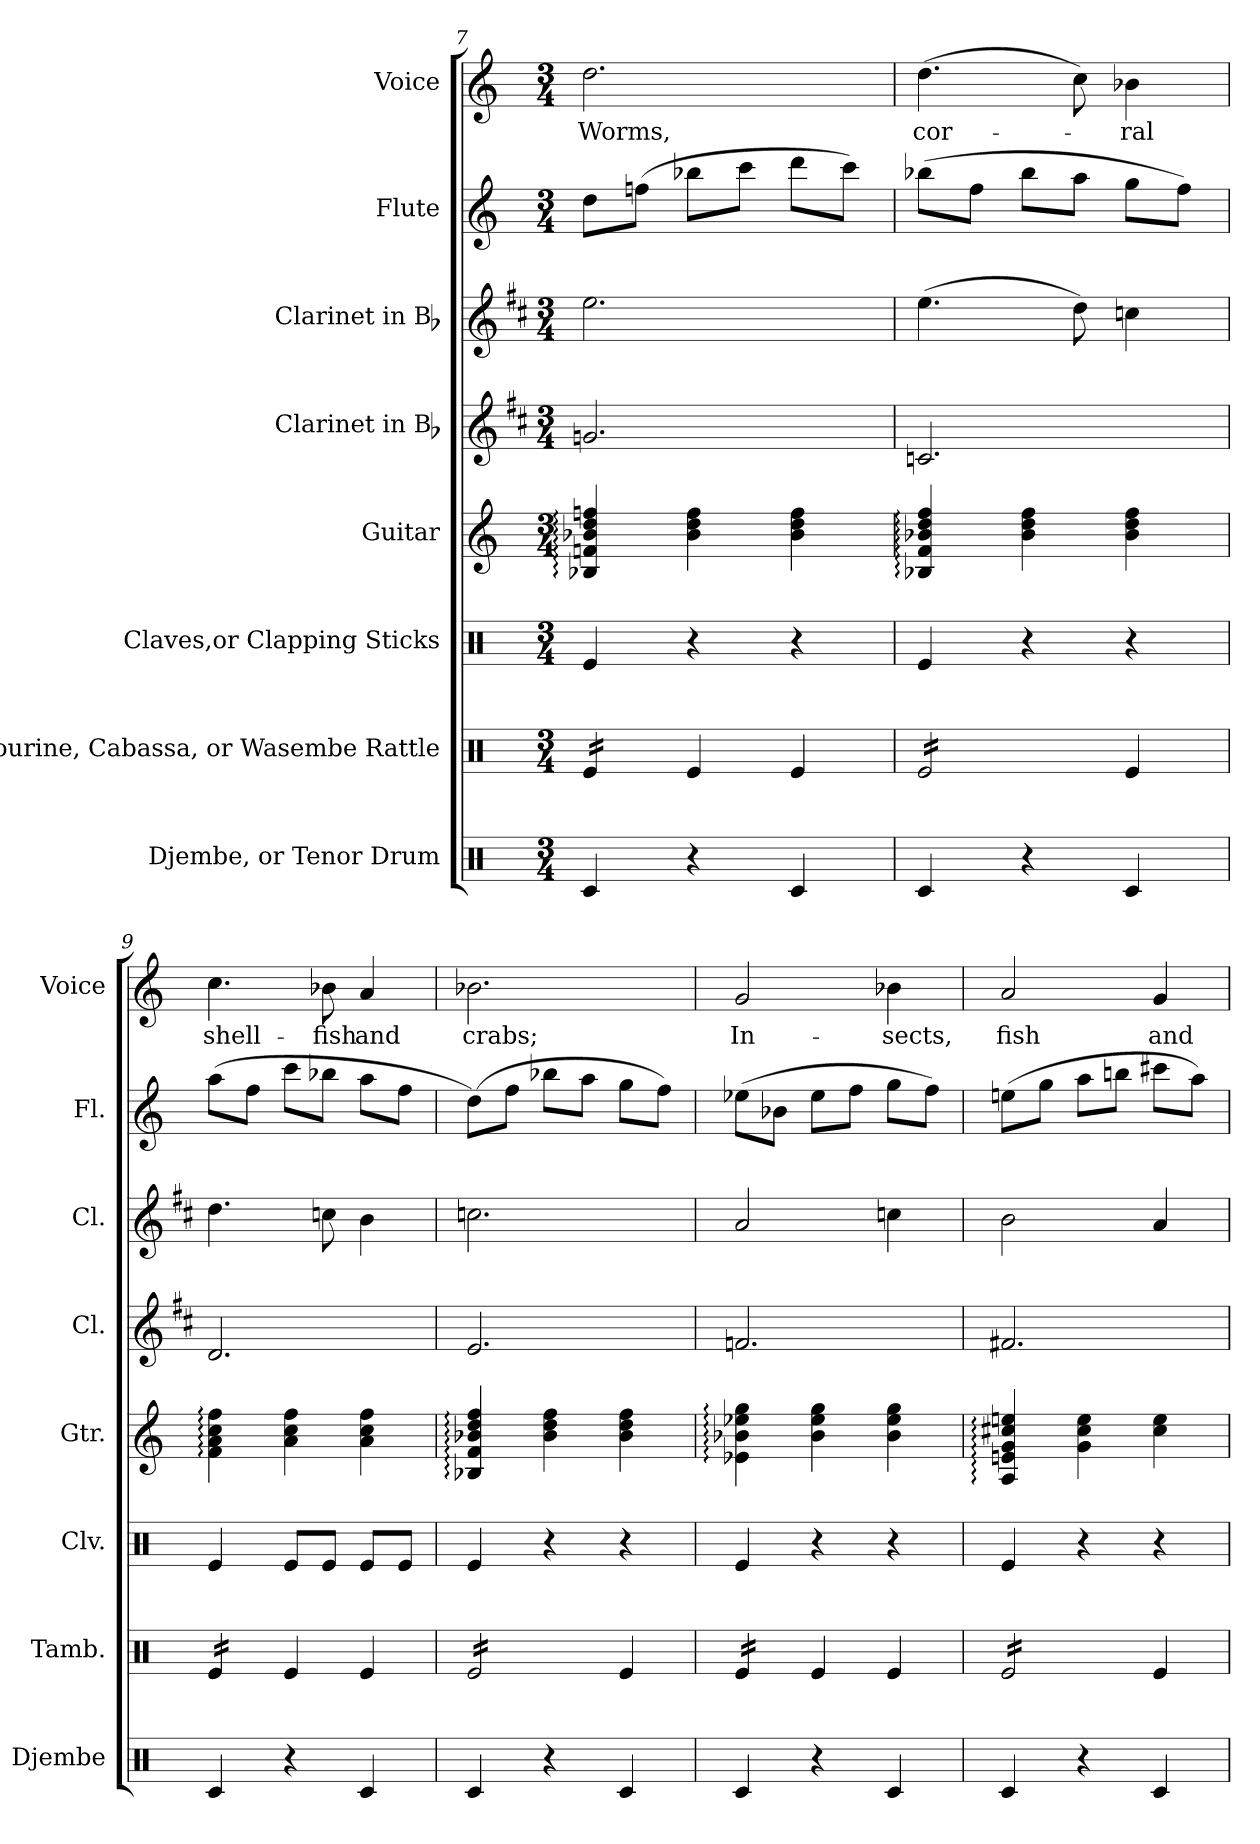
**kern	**kern	**kern	**kern	**kern	**kern	**kern	**kern	**text
*part8	*part7	*part6	*part5	*part4	*part3	*part2	*part1	*part1
*staff8	*staff7	*staff6	*staff5	*staff4	*staff3	*staff2	*staff1	*staff1
*I"Djembe, or Tenor Drum	*I"Tambourine, Cabassa, or Wasembe Rattle	*I"Claves,or  Clapping Sticks	*I"Guitar	*I"Clarinet in Bb	*I"Clarinet in Bb	*I"Flute	*I"Voice	*
*I'Djembe	*I'Tamb.	*I'Clv.	*I'Gtr.	*I'Cl.	*I'Cl.	*I'Fl.	*I'Voice	*
*clefX	*clefX	*clefX	*clefG2	*clefG2	*clefG2	*clefG2	*clefG2	*
*	*	*	*ITrd7c12	*ITrd1c2	*ITrd1c2	*	*	*
*k[]	*k[]	*k[]	*k[]	*k[]	*k[]	*k[]	*k[]	*
*C:	*C:	*C:	*C:	*C:	*C:	*C:	*C:	*
*M3/4	*M3/4	*M3/4	*M3/4	*M3/4	*M3/4	*M3/4	*M3/4	*
=7	=7	=7	=7	=7	=7	=7	=7	=7
!	!	!	!	!	!	!	!	!LO:LY:b:color=#000000
*	*tremolo	*	*	*	*	*	*	*
4Rci/	16Rei/LL	4Rei/	4BB-Xi/: 4Fni: 4B-Xi: 4di: 4fni:	2.fni/	2.ddi\	8ddi\L	2.ddi\	Worms,
.	16Rei/	.	.	.	.	.	.	.
.	16Rei/	.	.	.	.	(8ffni\J	.	.
.	16Rei/JJ	.	.	.	.	.	.	.
*	*Xtremolo	*	*	*	*	*	*	*
4r	4Rei/	4r	4B-i\ 4di 4fi	.	.	8bb-Xi\L	.	.
.	.	.	.	.	.	8ccci\J	.	.
4Rci/	4Rei/	4r	4B-i\ 4di 4fi	.	.	8dddi\L	.	.
.	.	.	.	.	.	8ccci\J)	.	.
=8	=8	=8	=8	=8	=8	=8	=8	=8
!	!	!	!	!	!	!	!	!LO:LY:b:color=#000000
*	*tremolo	*	*	*	*	*	*	*
4Rci/	16Rei/LL	4Rei/	4BB-Xi/: 4Fi: 4B-Xi: 4di: 4fi:	2.B-Xi/	(4.ddi\	(8bb-Xi\L	(4.ddi\	cor-
.	16Rei/	.	.	.	.	.	.	.
.	16Rei/	.	.	.	.	8ffi\J	.	.
.	16Rei/	.	.	.	.	.	.	.
4r	16Rei/	4r	4B-i\ 4di 4fi	.	.	8bb-i\L	.	.
.	16Rei/	.	.	.	.	.	.	.
.	16Rei/	.	.	.	8cci\)	8aai\J	8cci\)	.
.	16Rei/JJ	.	.	.	.	.	.	.
*	*Xtremolo	*	*	*	*	*	*	*
!	!	!	!	!	!	!	!	!LO:LY:b:color=#000000
4Rci/	4Rei/	4r	4B-i\ 4di 4fi	.	4b-Xi\	8ggi\L	4b-Xi\	-ral
.	.	.	.	.	.	8ffi\J)	.	.
=9	=9	=9	=9	=9	=9	=9	=9	=9
!	!	!	!	!	!	!	!	!LO:LY:b:color=#000000
*	*tremolo	*	*	*	*	*	*	*
4Rci/	16Rei/LL	4Rei/	4Fi\: 4Ai: 4ci: 4fi:	2.ci/	4.cci\	(8aai\L	4.cci\	shell-
.	16Rei/	.	.	.	.	.	.	.
.	16Rei/	.	.	.	.	8ffi\J	.	.
.	16Rei/JJ	.	.	.	.	.	.	.
*	*Xtremolo	*	*	*	*	*	*	*
4r	4Rei/	8Rei/L	4Ai\ 4ci 4fi	.	.	8ccci\L	.	.
!	!	!	!	!	!	!	!	!LO:LY:b:color=#000000
.	.	8Rei/J	.	.	8b-Xi\	8bb-Xi\J	8b-Xi\	-fish
!	!	!	!	!	!	!	!	!LO:LY:b:color=#000000
4Rci/	4Rei/	8Rei/L	4Ai\ 4ci 4fi	.	4ai\	8aai\L	4ai/	and
.	.	8Rei/J	.	.	.	8ffi\J	.	.
=10	=10	=10	=10	=10	=10	=10	=10	=10
!	!	!	!	!	!	!	!	!LO:LY:b:color=#000000
*	*tremolo	*	*	*	*	*	*	*
4Rci/	16Rei/LL	4Rei/	4BB-Xi/: 4Fi: 4B-Xi: 4di: 4fi:	2.di/	2.b-Xi\	(8ddi\L)	2.b-Xi\	crabs;
.	16Rei/	.	.	.	.	.	.	.
.	16Rei/	.	.	.	.	8ffi\J	.	.
.	16Rei/	.	.	.	.	.	.	.
4r	16Rei/	4r	4B-i\ 4di 4fi	.	.	8bb-Xi\L	.	.
.	16Rei/	.	.	.	.	.	.	.
.	16Rei/	.	.	.	.	8aai\J	.	.
.	16Rei/JJ	.	.	.	.	.	.	.
*	*Xtremolo	*	*	*	*	*	*	*
4Rci/	4Rei/	4r	4B-i\ 4di 4fi	.	.	8ggi\L	.	.
.	.	.	.	.	.	8ffi\J)	.	.
=11	=11	=11	=11	=11	=11	=11	=11	=11
!	!	!	!	!	!	!	!	!LO:LY:b:color=#000000
*	*tremolo	*	*	*	*	*	*	*
4Rci/	16Rei/LL	4Rei/	4E-Xi\: 4B-Xi: 4e-Xi: 4gi:	2.e-Xi/	2gi/	(8ee-Xi\L	2gi/	In-
.	16Rei/	.	.	.	.	.	.	.
.	16Rei/	.	.	.	.	8b-Xi\J	.	.
.	16Rei/JJ	.	.	.	.	.	.	.
*	*Xtremolo	*	*	*	*	*	*	*
4r	4Rei/	4r	4B-i\ 4e-i 4gi	.	.	8ee-i\L	.	.
.	.	.	.	.	.	8ffi\J	.	.
!	!	!	!	!	!	!	!	!LO:LY:b:color=#000000
4Rci/	4Rei/	4r	4B-i\ 4e-i 4gi	.	4b-Xi\	8ggi\L	4b-Xi\	-sects,
.	.	.	.	.	.	8ffi\J)	.	.
!!LO:PB:g=z
=12	=12	=12	=12	=12	=12	=12	=12	=12
!	!	!	!	!	!	!	!	!LO:LY:b:color=#000000
*	*tremolo	*	*	*	*	*	*	*
4Rci/	16Rei/LL	4Rei/	4AAi/: 4Eni: 4Gi: 4c#Xi: 4eni:	2.eni/	2ai\	(8eeni\L	2ai/	fish
.	16Rei/	.	.	.	.	.	.	.
.	16Rei/	.	.	.	.	8ggi\J	.	.
.	16Rei/	.	.	.	.	.	.	.
4r	16Rei/	4r	4Gi\ 4c#i 4ei	.	.	8aai\L	.	.
.	16Rei/	.	.	.	.	.	.	.
.	16Rei/	.	.	.	.	8bbni\J	.	.
.	16Rei/JJ	.	.	.	.	.	.	.
*	*Xtremolo	*	*	*	*	*	*	*
!	!	!	!	!	!	!	!	!LO:LY:b:color=#000000
4Rci/	4Rei/	4r	4c#i\ 4ei	.	4gi/	8ccc#Xi\L	4gi/	and
.	.	.	.	.	.	8aai\J)	.	.
=	=	=	=	=	=	=	=	=
*-	*-	*-	*-	*-	*-	*-	*-	*-
